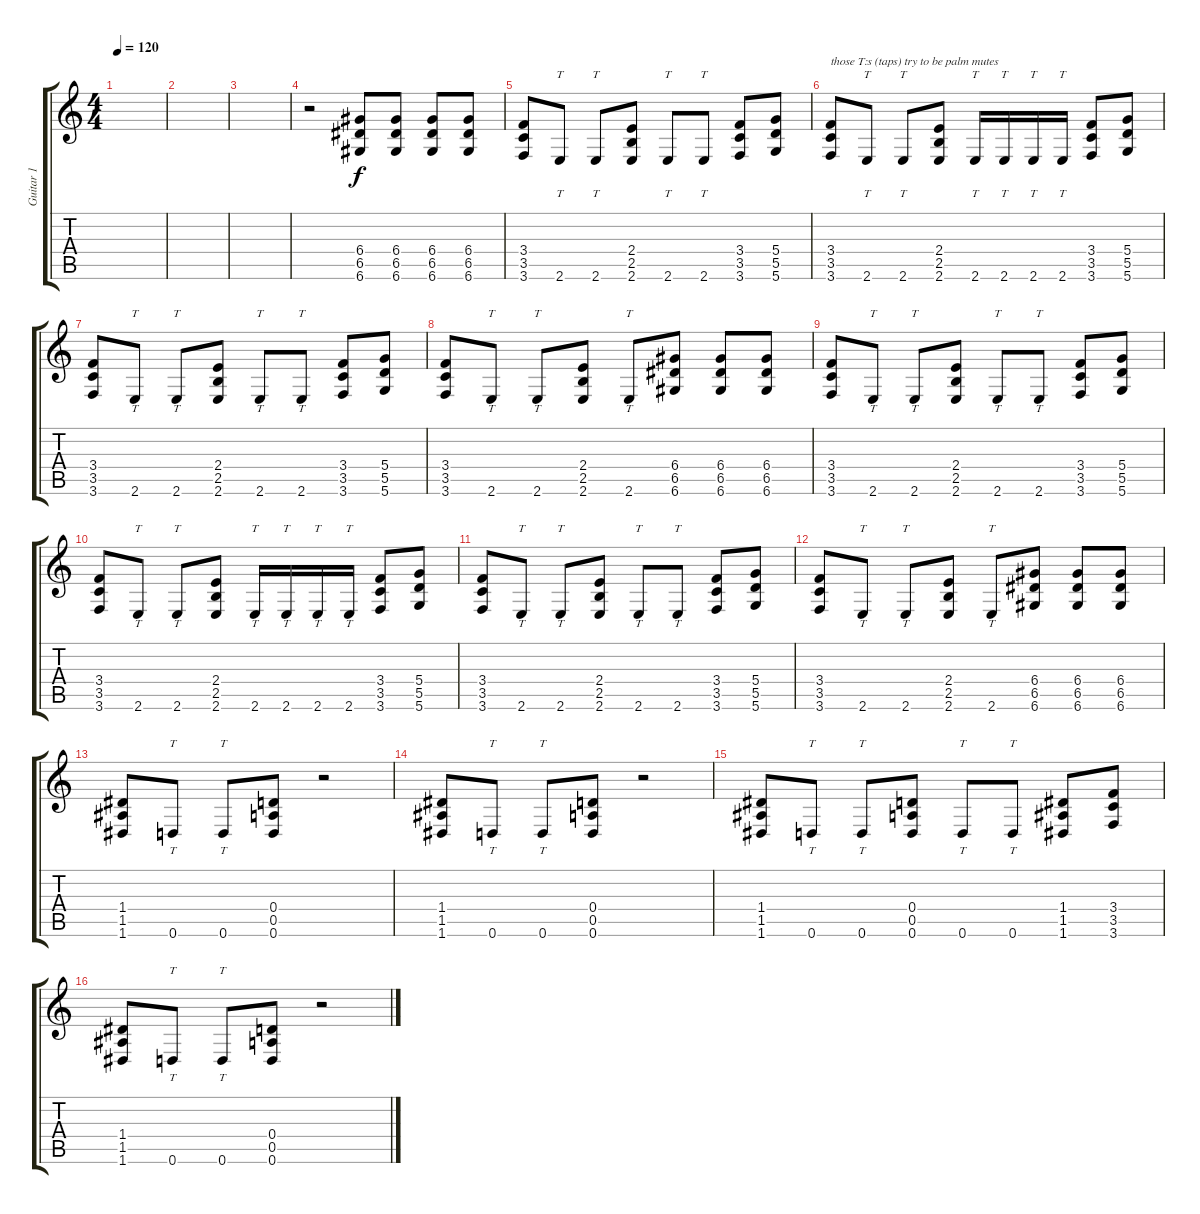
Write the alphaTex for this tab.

\track ("Guitar 1" "Guitar 1") {instrument distortionguitar}
\staff {score tabs}
\tuning (E4 B3 G3 D3 A2 D2) {hide}
\ts (4 4)
\tempo 120
\clef g2
\ks c
|
|
|
r.2 (6.4 6.5 6.6).8 (6.4 6.5 6.6).8 (6.4 6.5 6.6).8 (6.4 6.5 6.6).8 |
(3.4 3.5 3.6).8 2.6.8{tt} 2.6.8{tt} (2.4 2.5 2.6).8 2.6.8{tt} 2.6.8{tt} (3.4 3.5 3.6).8 (5.4 5.5 5.6).8 |
(3.4 3.5 3.6).8{txt "those T:s (taps) try to be palm mutes"} 2.6.8{tt} 2.6.8{tt} (2.4 2.5 2.6).8 2.6.16{tt} 2.6.16{tt} 2.6.16{tt} 2.6.16{tt} (3.4 3.5 3.6).8 (5.4 5.5 5.6).8 |
(3.4 3.5 3.6).8 2.6.8{tt} 2.6.8{tt} (2.4 2.5 2.6).8 2.6.8{tt} 2.6.8{tt} (3.4 3.5 3.6).8 (5.4 5.5 5.6).8 |
(3.4 3.5 3.6).8 2.6.8{tt} 2.6.8{tt} (2.4 2.5 2.6).8 2.6.8{tt} (6.4 6.5 6.6).8 (6.4 6.5 6.6).8 (6.4 6.5 6.6).8 |
(3.4 3.5 3.6).8 2.6.8{tt} 2.6.8{tt} (2.4 2.5 2.6).8 2.6.8{tt} 2.6.8{tt} (3.4 3.5 3.6).8 (5.4 5.5 5.6).8 |
(3.4 3.5 3.6).8 2.6.8{tt} 2.6.8{tt} (2.4 2.5 2.6).8 2.6.16{tt} 2.6.16{tt} 2.6.16{tt} 2.6.16{tt} (3.4 3.5 3.6).8 (5.4 5.5 5.6).8 |
(3.4 3.5 3.6).8 2.6.8{tt} 2.6.8{tt} (2.4 2.5 2.6).8 2.6.8{tt} 2.6.8{tt} (3.4 3.5 3.6).8 (5.4 5.5 5.6).8 |
(3.4 3.5 3.6).8 2.6.8{tt} 2.6.8{tt} (2.4 2.5 2.6).8 2.6.8{tt} (6.4 6.5 6.6).8 (6.4 6.5 6.6).8 (6.4 6.5 6.6).8 |
(1.4 1.5 1.6).8 0.6.8{tt} 0.6.8{tt} (0.4 0.5 0.6).8 r.2 |
(1.4 1.5 1.6).8 0.6.8{tt} 0.6.8{tt} (0.4 0.5 0.6).8 r.2 |
(1.4 1.5 1.6).8 0.6.8{tt} 0.6.8{tt} (0.4 0.5 0.6).8 0.6.8{tt} 0.6.8{tt} (1.4 1.5 1.6).8 (3.4 3.5 3.6).8 |
(1.4 1.5 1.6).8 0.6.8{tt} 0.6.8{tt} (0.4 0.5 0.6).8 r.2
